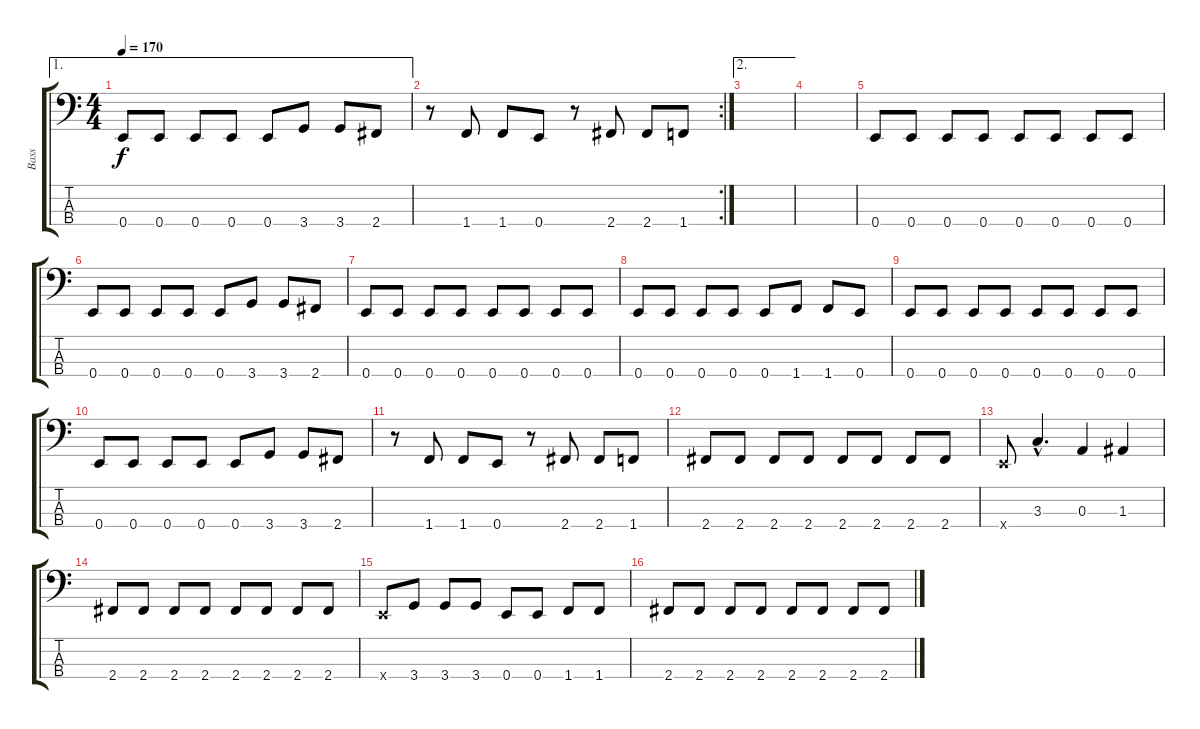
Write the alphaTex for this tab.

\track ("Bass" "Bass") {instrument slapbass2}
\staff {score tabs}
\tuning (G2 D2 A1 E1) {hide}
\ae 1
\ts (4 4)
\tempo 170
\clef f4
\ks c
0.4.8{dy f} 0.4.8 0.4.8 0.4.8 0.4.8 3.4.8 3.4.8 2.4.8 |
\rc 2
r.8 1.4.8 1.4.8 0.4.8 r.8 2.4.8 2.4.8 1.4.8 |
\ae 2
|
|
0.4.8 0.4.8 0.4.8 0.4.8 0.4.8 0.4.8 0.4.8 0.4.8 |
0.4.8 0.4.8 0.4.8 0.4.8 0.4.8 3.4.8 3.4.8 2.4.8 |
0.4.8 0.4.8 0.4.8 0.4.8 0.4.8 0.4.8 0.4.8 0.4.8 |
0.4.8 0.4.8 0.4.8 0.4.8 0.4.8 1.4.8 1.4.8 0.4.8 |
0.4.8 0.4.8 0.4.8 0.4.8 0.4.8 0.4.8 0.4.8 0.4.8 |
0.4.8 0.4.8 0.4.8 0.4.8 0.4.8 3.4.8 3.4.8 2.4.8 |
r.8 1.4.8 1.4.8 0.4.8 r.8 2.4.8 2.4.8 1.4.8 |
2.4.8 2.4.8 2.4.8 2.4.8 2.4.8 2.4.8 2.4.8 2.4.8 |
0.4{x}.8 3.3{hac}.4{d} 0.3.4 1.3.4 |
2.4.8 2.4.8 2.4.8 2.4.8 2.4.8 2.4.8 2.4.8 2.4.8 |
0.4{x}.8 3.4.8 3.4.8 3.4.8 0.4.8 0.4.8 1.4.8 1.4.8 |
2.4.8 2.4.8 2.4.8 2.4.8 2.4.8 2.4.8 2.4.8 2.4.8
